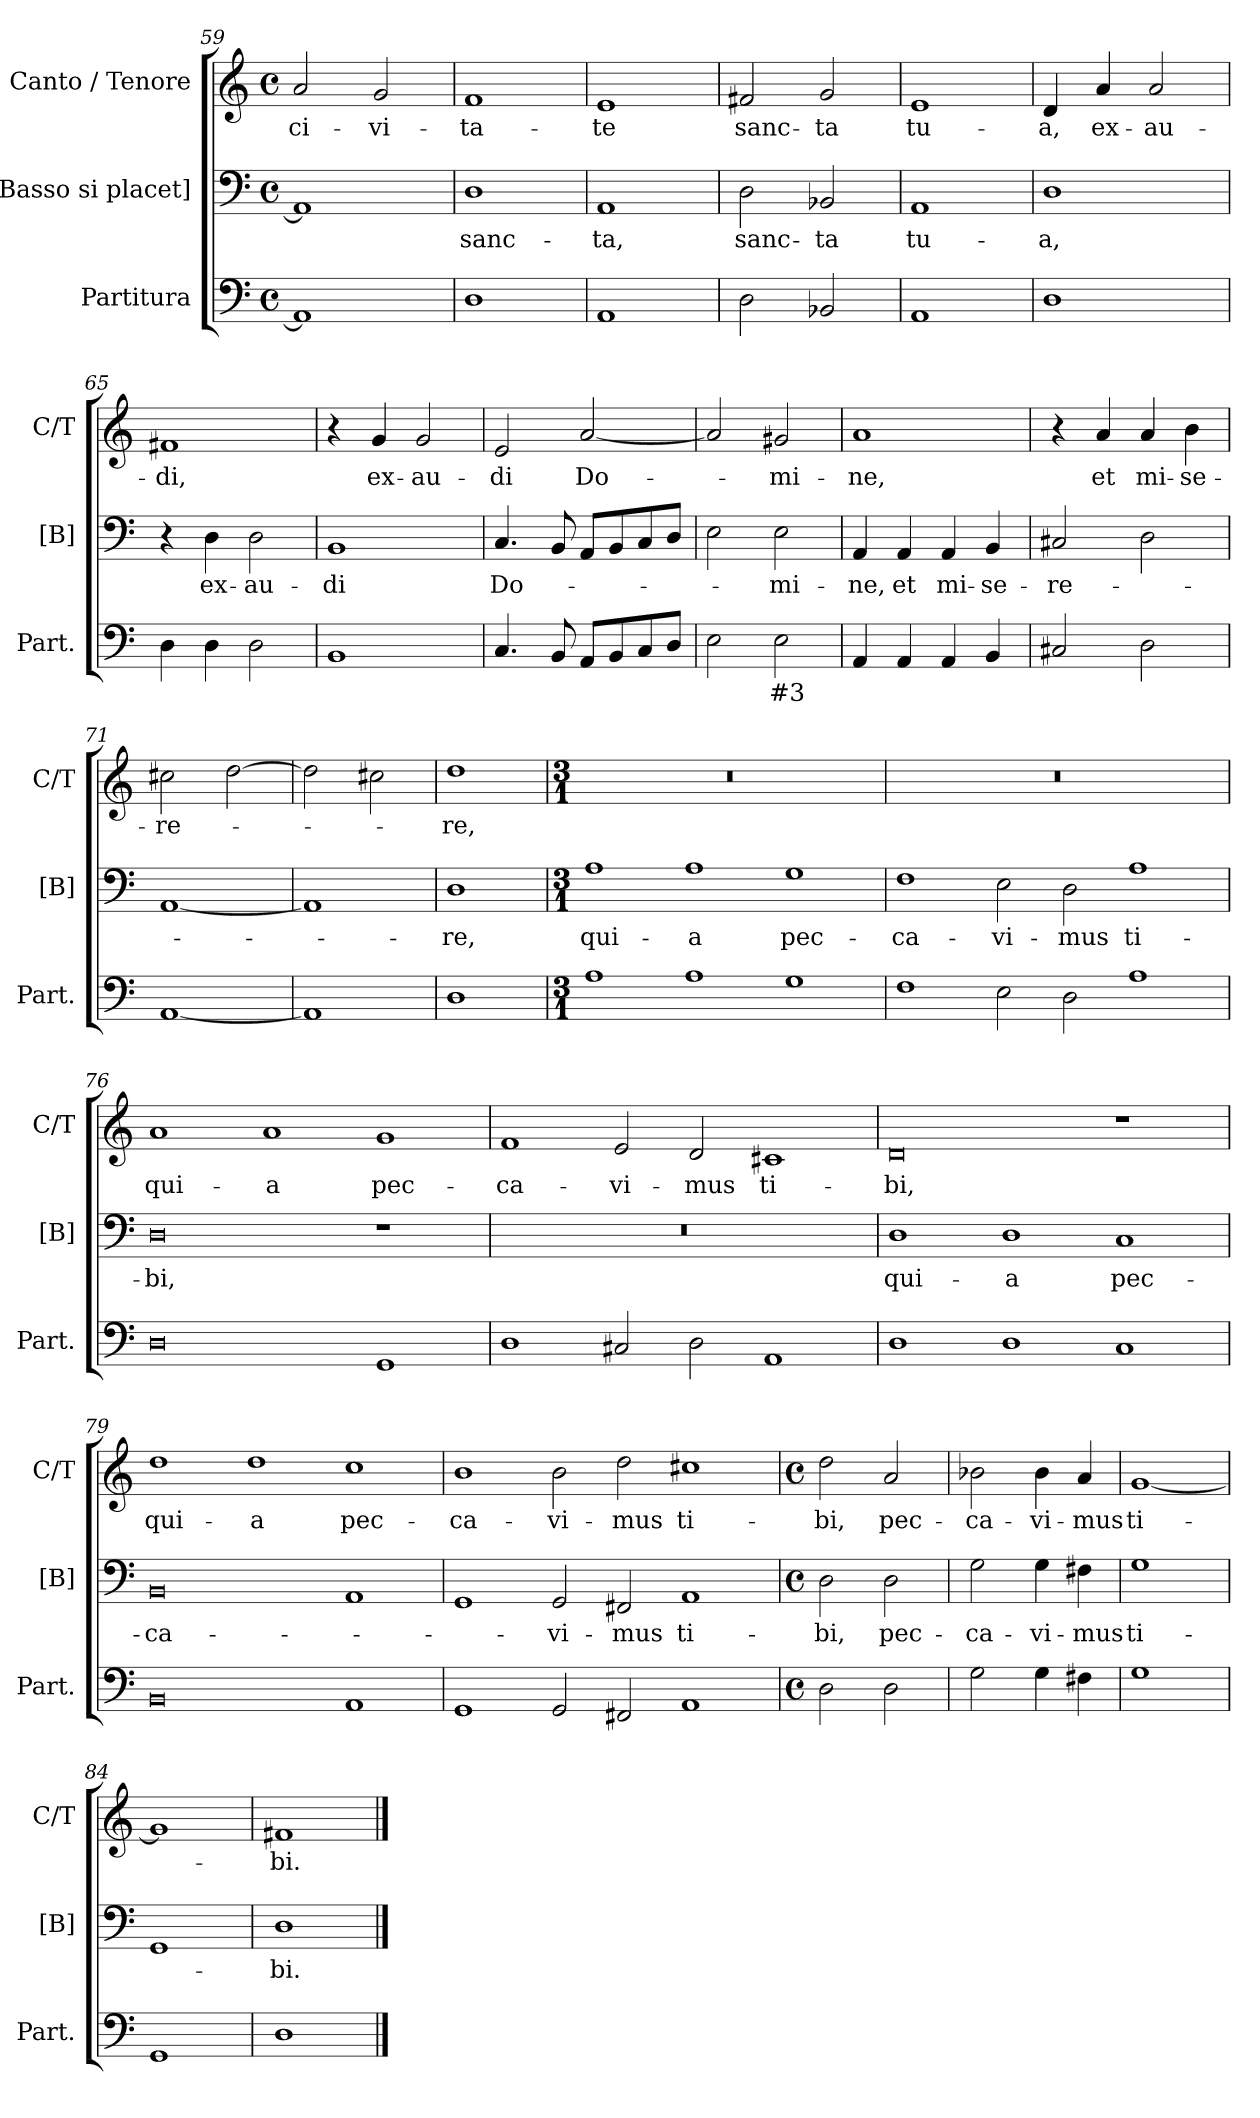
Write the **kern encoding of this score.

**kern	**text	**kern	**text	**kern	**text
*part3	*part3	*part2	*part2	*part1	*part1
*staff3	*staff3	*staff2	*staff2	*staff1	*staff1
*I"Partitura	*	*I"[Basso si placet]	*	*I"Canto / Tenore	*
*I'Part.	*	*I'[B]	*	*I'C/T	*
*clefF4	*	*clefF4	*	*clefG2	*
*k[]	*	*k[]	*	*k[]	*
*M4/4	*	*M4/4	*	*M4/4	*
*met(c)	*	*met(c)	*	*met(c)	*
=59	=59	=59	=59	=59	=59
1AA]	.	1AA]	.	2a/	ci-
.	.	.	.	2g/	-vi-
=60	=60	=60	=60	=60	=60
1D	.	1D	sanc-	1f	-ta-
=61	=61	=61	=61	=61	=61
1AA	.	1AA	-ta,	1e	-te
=62	=62	=62	=62	=62	=62
2D\	.	2D\	sanc-	2f#X/	sanc-
2BB-X>/	.	2BB-X/	-ta	2g/	-ta
=63	=63	=63	=63	=63	=63
1AA	.	1AA	tu-	1e	tu-
=64	=64	=64	=64	=64	=64
1D	.	1D	-a,	4d/	-a,
.	.	.	.	4a/	ex-
.	.	.	.	2a/	-au-
=65	=65	=65	=65	=65	=65
4D\	.	4r	.	1f#X	-di,
4D\	.	4D\	ex-	.	.
2D\	.	2D\	-au-	.	.
=66	=66	=66	=66	=66	=66
1BB>	.	1BB	-di	4r	.
.	.	.	.	4g/	ex-
.	.	.	.	2g/	-au-
=67	=67	=67	=67	=67	=67
4.C/	.	4.C/	Do-	2e/	-di
8BB/	.	8BB/	.	.	.
8AA/L	.	8AA/L	.	[2a/	Do-
8BB/	.	8BB/	.	.	.
8C/	.	8C/	.	.	.
8D/J	.	8D/J	.	.	.
=68	=68	=68	=68	=68	=68
2E>\	.	2E\	.	2a/]	.
2E\	#3	2E\	-mi-	2g#X/	-mi-
=69	=69	=69	=69	=69	=69
4AA/	.	4AA/	-ne,	1a	-ne,
4AA/	.	4AA/	et	.	.
4AA/	.	4AA/	mi-	.	.
4BB/	.	4BB/	-se-	.	.
=70	=70	=70	=70	=70	=70
2C#X>/	.	2C#X/	-re-	4r	.
.	.	.	.	4a/	et
2D\	.	2D\	.	4a/	mi-
.	.	.	.	4b\	-se-
=71	=71	=71	=71	=71	=71
[1AA	.	[1AA	.	2cc#X\	-re-
.	.	.	.	[2dd\	.
=72	=72	=72	=72	=72	=72
1AA]	.	1AA]	.	2dd\]	.
.	.	.	.	2cc#X\	.
=73	=73	=73	=73	=73	=73
1D	.	1D	-re,	1dd	-re,
=74	=74	=74	=74	=74	=74
*M3/1	*	*M3/1	*	*M3/1	*
*	*	*	*	*MM480	*
1A	.	1A	qui-	0.r	.
1A	.	1A	-a	.	.
1G	.	1G	pec-	.	.
=75	=75	=75	=75	=75	=75
1F	.	1F	-ca-	0.r	.
2E\	.	2E\	-vi-	.	.
2D\	.	2D\	-mus	.	.
1A	.	1A	ti-	.	.
=76	=76	=76	=76	=76	=76
0D	.	0D	-bi,	1a	qui-
.	.	.	.	1a	-a
1GG	.	1r	.	1g	pec-
=77	=77	=77	=77	=77	=77
1D	.	0.r	.	1f	-ca-
2C#X/	.	.	.	2e/	-vi-
2D\	.	.	.	2d/	-mus
1AA	.	.	.	1c#X	ti-
=78	=78	=78	=78	=78	=78
1D	.	1D	qui-	0d	-bi,
1D	.	1D	-a	.	.
1C	.	1C	pec-	1r	.
=79	=79	=79	=79	=79	=79
0BB	.	0BB	-ca-	1dd	qui-
.	.	.	.	1dd	-a
1AA	.	1AA	.	1cc	pec-
=80	=80	=80	=80	=80	=80
1GG	.	1GG	.	1b	-ca-
2GG/	.	2GG/	-vi-	2b\	-vi-
2FF#X>/	.	2FF#X/	-mus	2dd\	-mus
1AA	.	1AA	ti-	1cc#X	ti-
=81	=81	=81	=81	=81	=81
*M4/4	*	*M4/4	*	*M4/4	*
*met(c)	*	*met(c)	*	*met(c)	*
*	*	*	*	*MM120	*
2D\	.	2D\	-bi,	2dd\	-bi,
2D\	.	2D\	pec-	2a/	pec-
=82	=82	=82	=82	=82	=82
2G\	.	2G\	-ca-	2b-X\	-ca-
4G\	.	4G\	-vi-	4b-\	-vi-
4F#X>\	.	4F#X\	-mus	4a/	-mus
=83	=83	=83	=83	=83	=83
1G	.	1G	ti-	[1g	ti-
=84	=84	=84	=84	=84	=84
1GG	.	1GG	.	1g]	.
=85	=85	=85	=85	=85	=85
1D	.	1D	-bi.	1f#X	-bi.
==	==	==	==	==	==
*-	*-	*-	*-	*-	*-
